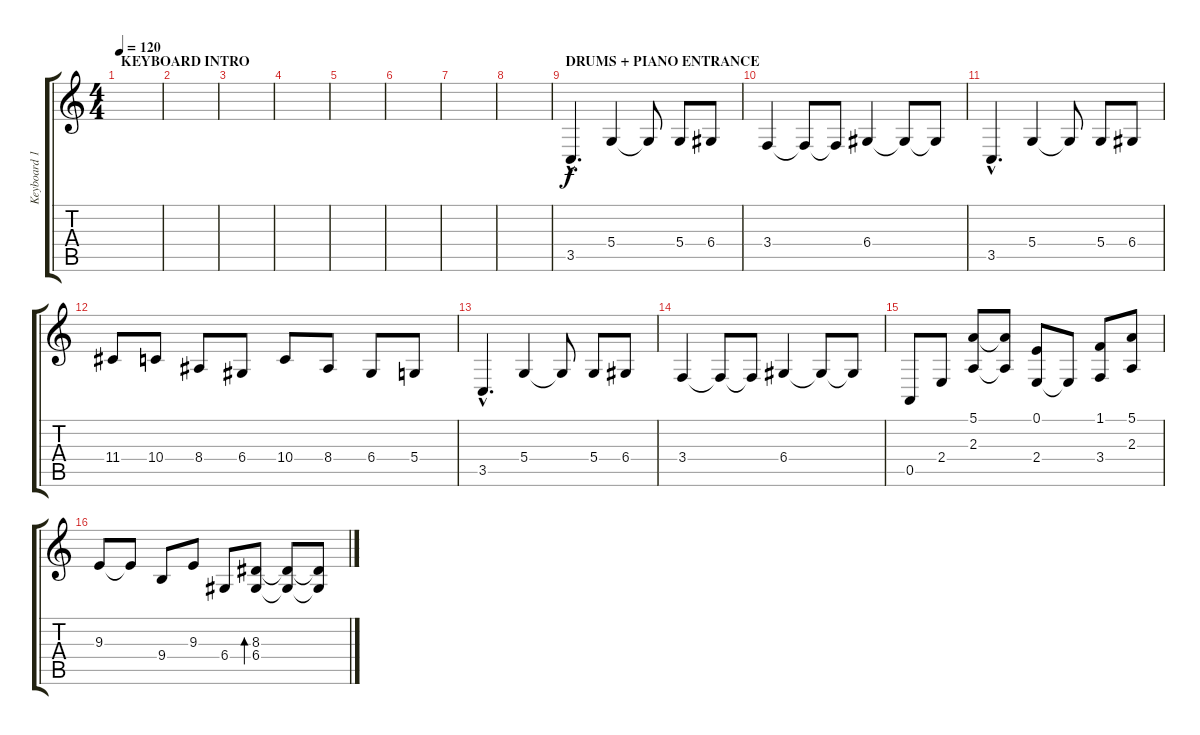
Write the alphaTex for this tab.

\track ("Keyboard 1" "Keyboard 1") {instrument acousticgrandpiano}
\staff {score tabs}
\tuning (E4 B3 G3 D3 A2 D2) {hide}
\ts (4 4)
\section ("" "KEYBOARD INTRO")
\tempo 120
\clef g2
\ks c
|
|
|
|
|
|
|
|
\section ("" "DRUMS + PIANO ENTRANCE")
3.5{hac}.4{d} 5.4.4 5.4{t}.8 5.4.8 6.4.8 |
3.4.4 3.4{t}.8 3.4{t}.8 6.4.4 6.4{t}.8 6.4{t}.8 |
3.5{hac}.4{d} 5.4.4 5.4{t}.8 5.4.8 6.4.8 |
11.4.8 10.4.8 8.4.8 6.4.8 10.4.8 8.4.8 6.4.8 5.4.8 |
3.5{hac}.4{d} 5.4.4 5.4{t}.8 5.4.8 6.4.8 |
3.4.4 3.4{t}.8 3.4{t}.8 6.4.4 6.4{t}.8 6.4{t}.8 |
0.5.8 2.4.8 (5.1 2.3).8 (5.1{t} 2.3{t}).8 (0.1 2.4).8 2.4{t}.8 (1.1 3.4).8 (5.1 2.3).8 |
9.3.8 9.3{t}.8 9.4.8 9.3.8 6.4.8 (8.3 6.4).8{bd 240} (8.3{t} 6.4{t}).8 (8.3{t} 6.4{t}).8
